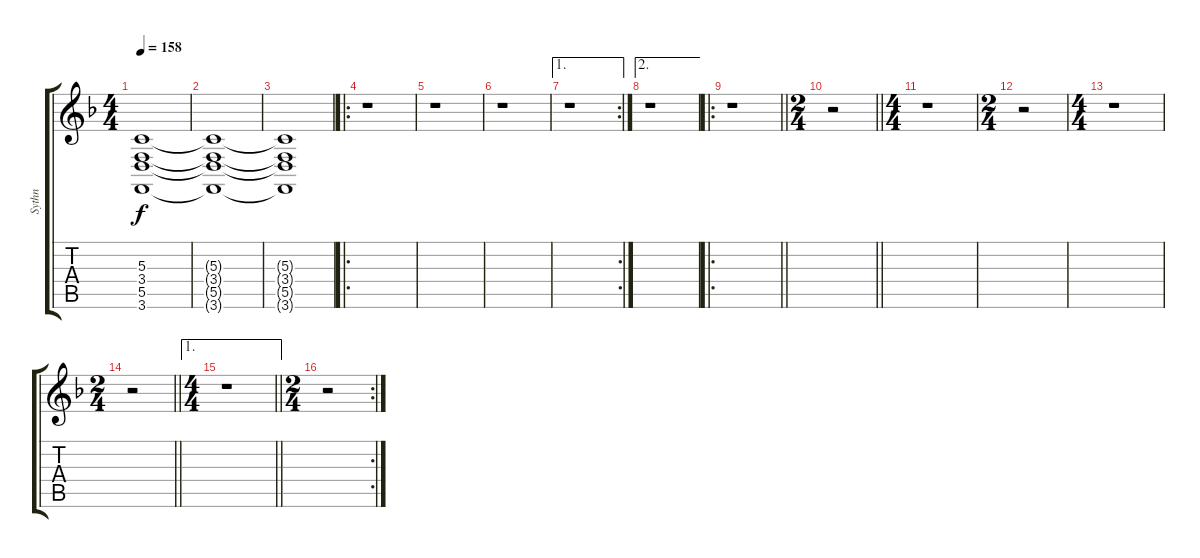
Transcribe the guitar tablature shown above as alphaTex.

\track ("Sythn" "Sythn") {instrument pad2warm}
\staff {score tabs}
\tuning (E4 B3 G3 D3 A2 D2) {hide}
\ts (4 4)
\tempo 158
\clef g2
\ks f
(5.3{t} 3.4{t} 5.5{t} 3.6{t}).1{dy f} |
(5.3{t} 3.4{t} 5.5{t} 3.6{t}).1 |
(5.3{t} 3.4{t} 5.5{t} 3.6{t}).1 |
\ro
r.1 |
r.1 |
r.1 |
\ae 1
\rc 2
r.1 |
\ae 2
r.1 |
\ro
\barLineRight lightlight
r.1 |
\ts (2 4)
\barLineRight lightlight
r.2 |
\ts (4 4)
r.1 |
\ts (2 4)
r.2 |
\ts (4 4)
r.1 |
\ts (2 4)
\barLineRight lightlight
r.2 |
\ae 1
\ts (4 4)
\barLineRight lightlight
r.1 |
\rc 2
\ts (2 4)
r.2
